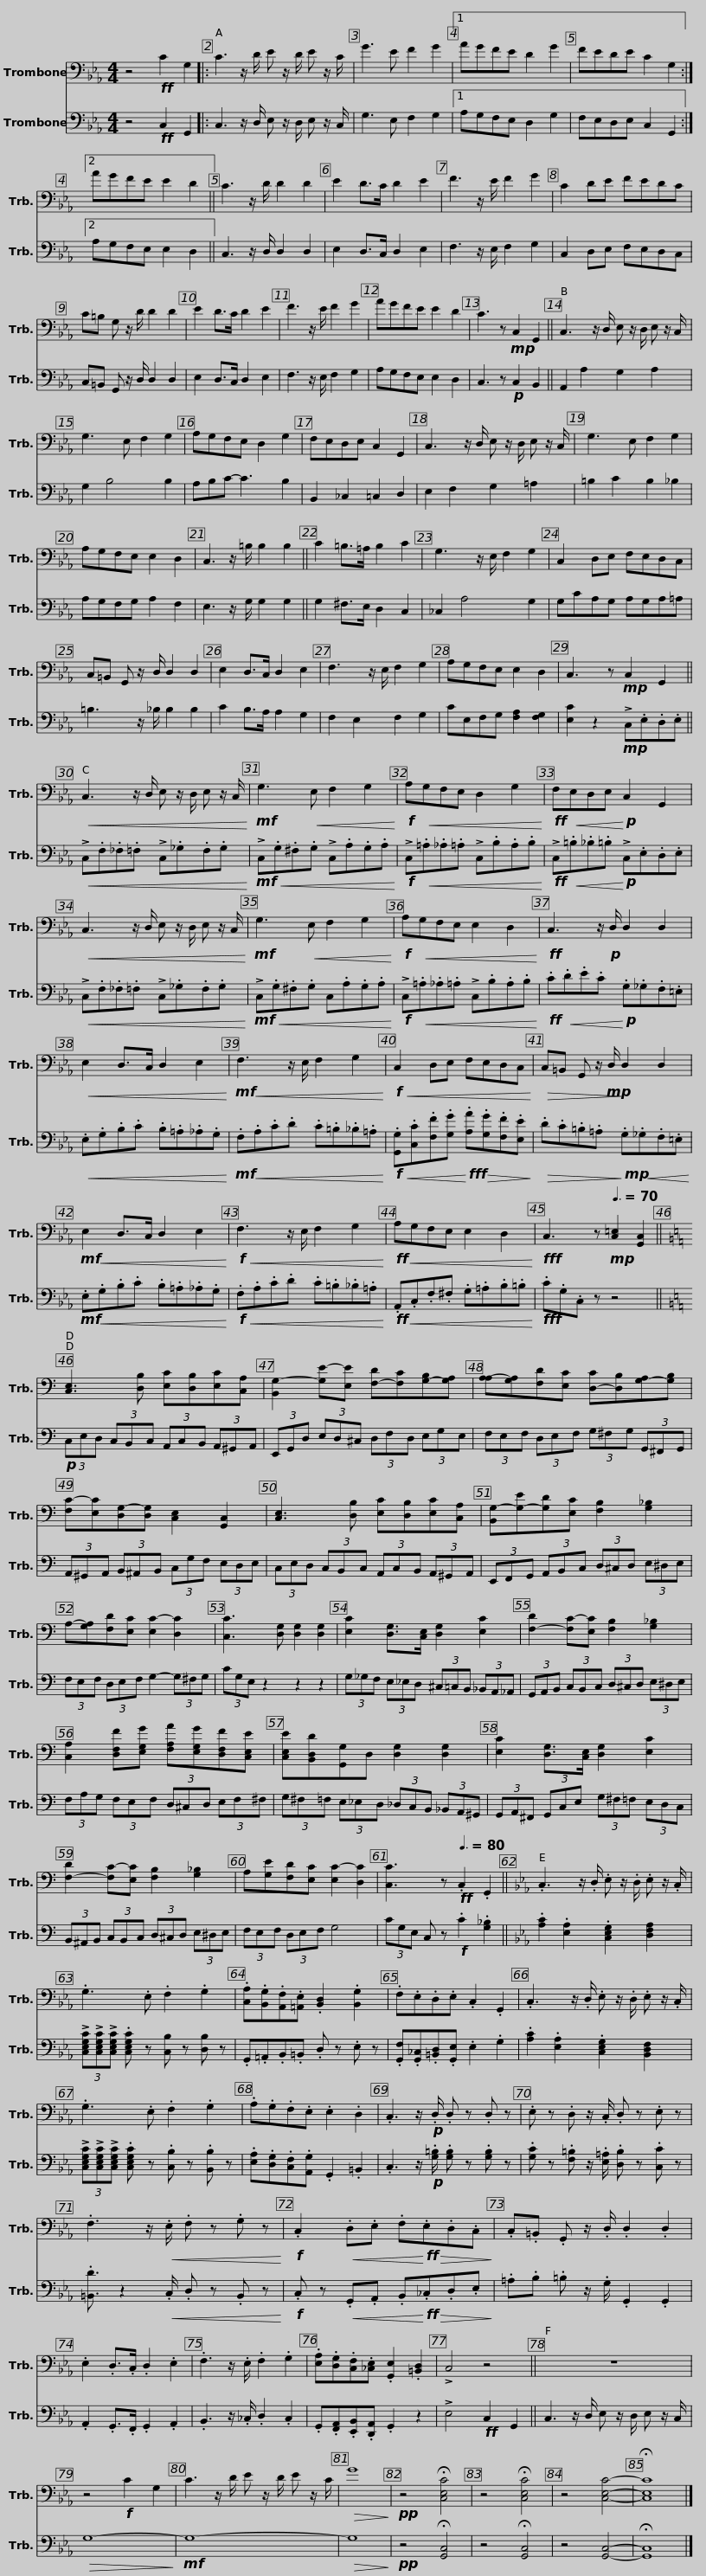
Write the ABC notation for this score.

X:1
%%score 1 2
L:1/8
M:4/4
I:linebreak $
K:Eb
V:1 bass
V:2 bass
V:1
 z4!ff! C2 G,2 |: C3 z/ D/ E z/ D/ E z/ C/ | G3 E F2 G2 |1 AGFE D2 G2 | FEDE C2 G,2 :|2$ %5
 AGFE E2 D2 || C3 z/ D/ D2 D2 | E2 D>C D2 E2 | F3 z/ E/ F2 G2 | C2 DE FEDC |$ %10
 C=B, G, z/ D/ D2 D2 | E2 D>C D2 E2 | F3 z/ E/ F2 G2 | AGFE E2 D2 | C3 z!mp! C,2 G,,2 ||$ %15
 C,3 z/ D,/ E, z/ D,/ E, z/ C,/ | G,3 E, F,2 G,2 | A,G,F,E, D,2 G,2 | F,E,D,E, C,2 G,,2 | C,3 z/ D,/ E, z/ D,/ E, z/ C,/ |$ %20
 G,3 E, F,2 G,2 | A,G,F,E, E,2 D,2 | C,3 z/ =B,/ B,2 B,2 || C2 =B,>=A, B,2 C2 | G,3 z/ E,/ F,2 G,2 | %25
 C,2 D,E, F,E,D,C, |$ C,=B,, G,, z/ D,/ D,2 D,2 | E,2 D,>C, D,2 E,2 | F,3 z/ E,/ F,2 G,2 | A,G,F,E, E,2 D,2 | %30
 C,3 z!mp! C,2 G,,2 ||$!<(! C,3 z/ D,/ E, z/ D,/ E, z/ C,/!<)! |!mf! G,3!<(! E, F,2 G,2!<)! |!f! A,!<(!G,F,E, D,2 G,2!<)! |!ff! F,!<(!E,D,E,!<)!!p! C,2 G,,2 |$ %35
!<(! C,3 z/ D,/ E, z/ D,/ E, z/ C,/!<)! |!mf! G,3!<(! E, F,2 G,2!<)! |!f! A,!<(!G,F,E, E,2 D,2!<)! |!ff! C,3 z/!p! D,/ D,2 D,2 |$!<(! E,2 D,>C, D,2 E,2!<)! | %40
!mf!!<(! F,3 z/ E,/ F,2 G,2!<)! |!f!!<(! C,2 D,E, F,E,D,C,!<)! |$!>(! C,=B,, G,, z/!mp! D,/!>)! D,2 D,2 |!mf!!<(! E,2 D,>C, D,2 E,2!<)! |!f!!<(! F,3 z/ E,/ F,2 G,2!<)! |$ %45
!ff!!<(! A,G,F,E, E,2 D,2!<)! |!fff! C,3 z!mp![Q:3/8=70] [C,=E,]2 [G,,C,]2 ||[K:C] [C,E,]3 [D,B,] [E,C][D,B,][E,C][C,A,] |$ [B,,G,-]2 [G,E-][E,E] [F,-D][F,C][G,-B,][G,A,] | [A,-A,][G,A,][F,D][E,C] [D,-C][D,B,][G,-A,][G,B,] |$ %50
 [F,C-][E,C][D,G,-][D,G,] [C,E,]2 [G,,C,]2 | [C,E,]3 [D,B,] [E,C][D,B,][E,C][C,A,] | [B,,G,-][G,-E][G,D][E,C] [F,B,]2 [G,_B,]2 |$ A,-[G,A,][F,D][E,C] [E,C-]2 [D,C]2 | [C,C]3 [D,G,] [D,G,]2 [D,G,]2 | %55
 [E,C]2 [D,G,]>[C,E,] [D,G,]2 [E,C]2 |$ [F,-D]2 [F,C-][E,C] [F,B,]2 [G,_B,]2 | [C,A,]2 [D,F,F][E,G,G] [F,A,A][E,G,G][D,F,F][C,E,E] |$ [C,E,E][B,,D,D][G,,G,]D, [D,G,]2 [D,G,]2 | [E,C]2 [D,G,]>[C,E,] [D,G,]2 [E,C]2 |$ %60
 [F,-D]2 [F,C-][E,C] [F,B,]2 [G,_B,]2 | A,[G,E][F,D][E,C] [E,C-]2 [D,C]2 | [C,C]3 z!ff![Q:3/8=80] .C,2 .G,,2 ||$[K:Eb] .C,3 z/ .D,/ .E, z/ .D,/ .E, z/ .C,/ | .G,3 .E, .F,2 .G,2 | %65
 .[C,A,].[B,,G,].[A,,F,].[=A,,E,] .[B,,D,]2 .[B,,G,]2 | .F,.E,.D,.E, .C,2 .G,,2 |$ .C,3 z/ .D,/ .E, z/ .D,/ .E, z/ .C,/ | .G,3 .E, .F,2 .G,2 | .A,.G,.F,.E, .E,2 .D,2 | %70
 .C,3 z/!p! .D,/ .D, z .D, z |$ .E, z .D, z/ .C,/ .D, z .E, z | .F,3 z/!<(! .E,/ .F, z .G, z!<)! |!f! .C,2!<(! .D,.E, .F,!<)!!ff!!>(!.E,.D,.C,!>)! | .C,.=B,, .G,, z/ .D,/ .D,2 .D,2 | %75
 .E,2 .D,>.C, .D,2 .E,2 |$ .F,3 z/ .E,/ .F,2 .G,2 | .[E,A,].[D,G,].[C,F,].[_C,E,] .[G,,E,]2 .[=B,,D,]2 | !>!C,4 z4 || z8 | %80
 z4!f! C2 G,2 | C3 z/ D/ E z/ D/ E z/ C/ |$!>(! G8!>)! |!pp! z4 !fermata![C,E,C]4 | z4 !fermata![C,E,C]4 | %85
 z4 [C,E,C]4- | !fermata![C,E,C]8 |] %87
V:2
 z4!ff! C,2 G,,2 |: C,3 z/ D,/ E, z/ D,/ E, z/ C,/ | G,3 E, F,2 G,2 |1 A,G,F,E, D,2 G,2 | F,E,D,E, C,2 G,,2 :|2$ %5
 A,G,F,E, E,2 D,2 || C,3 z/ D,/ D,2 D,2 | E,2 D,>C, D,2 E,2 | F,3 z/ E,/ F,2 G,2 | C,2 D,E, F,E,D,C, |$ %10
 C,=B,, G,, z/ D,/ D,2 D,2 | E,2 D,>C, D,2 E,2 | F,3 z/ E,/ F,2 G,2 | A,G,F,E, E,2 D,2 | C,3 z!p! C,2 B,,2 ||$ %15
 A,,2 A,2 G,2 A,2 | G,2 B,4 B,2 | A,B,C- C3 B,2 | B,,2 _C,2 =C,2 D,2 | E,2 F,2 G,2 =A,2 |$ %20
 =B,2 C2 B,2 _B,2 | A,G,F,G, A,2 F,2 | E,3 z/ G,/ G,2 G,2 || G,2 ^F,>E, D,2 C,2 | _C,2 A,4 G,2 | %25
 G,CA,G, A,G,A,=A, |$ =B,3 z/ _B,/ B,2 B,2 | C2 B,>A, A,2 G,2 | F,2 E,2 F,2 G,2 | CE,F,G, [F,A,]2 [F,G,]2 | %30
 [E,C]2 z2!mp! !>!C,.E,.D,.E, ||$!<(! !>!C,.F,._F,.=F, !>!C,._G,.F,.G,!<)! |!mf! !>!C,!<(!.G,.^F,.G, !>!C,.A,.G,.A,!<)! |!f! !>!C,!<(!.=A,._A,.=A, !>!C,.B,.A,.B,!<)! |!ff! !>!C,!<(!.=B,._B,.=B,!<)!!p! !>!C,.E,.D,.E, |$ %35
!<(! !>!C,.F,._F,.=F, !>!C,._G,.F,.G,!<)! |!mf! !>!C,!<(!.G,.^F,.G, C,.A,.G,.A,!<)! |!f! !>!C,!<(!.=A,._A,.=A, !>!C,.B,.A,.B,!<)! |!ff! .C!<(!.D.E.C!<)!!p! .G,._G,.F,.=E, |$!<(! .E,.G,.B,.C .B,.=A,._A,.G,!<)! | %40
!mf!!<(! .F,.A,.C.D .C.=B,._B,.=A,!<)! |!f!!<(! .[G,,G,].[C,C].[F,F].[G,G]!<)!!fff!!>(! .[A,A].[G,G].[F,F].[E,E]!>)! |$!>(! .D.C.=B,.=A,!>)!!mp!!<(! .G,._G,.F,.=E,!<)! |!mf!!<(! .E,.G,.B,.C .B,.=A,._A,.G,!<)! |!f!!<(! .F,.A,.C.D .C.=B,._B,.=A,!<)! |$ %45
!ff!!<(! .A,,.C,.F,.^F, .G,.=A,.B,.=B,!<)! |!fff! .C.G,.C, z z4 ||[K:C]!p! (3C,E,D, (3C,B,,C, (3A,,C,B,, (3A,,^G,,A,, |$ (3E,,G,,D, (3E,D,^C, (3D,F,D, (3E,G,E, | (3F,E,F, (3D,E,F, (3G,^F,G, (3G,,^F,,G,, |$ %50
 (3A,,^G,,A,, (3B,,^A,,B,, (3C,G,F, (3E,D,E, | (3C,E,D, (3C,B,,C, (3A,,C,B,, (3A,,^G,,A,, | (3E,,F,,G,, (3A,,B,,C, (3D,^C,D, (3E,^D,E, |$ (3F,E,F, (3D,E,F, G,2- (3G,^F,G, | (3CG,E, z2 z2 z2 | %55
 (3G,_G,F, (3E,_E,D, (3^C,=C,B,, (3_B,,A,,_A,, |$ (3G,,A,,B,, (3C,B,,C, (3D,^C,D, (3E,^D,E, | (3F,A,G, (3F,E,F, (3D,^C,D, (3E,F,^F, |$ (3G,^F,=F, (3E,_E,D, (3_D,C,B,, (3_B,,A,,^G,, | (3G,,A,,^F,, (3G,,C,E, (3G,^F,=F, (3E,D,C, |$ %60
 (3B,,^A,,B,, (3C,B,,C, (3D,^C,D, (3E,^D,E, | (3F,E,F, (3D,E,F, G,4 | (3CG,E, C, z!f! .C2 .[G,_B,]2 ||$[K:Eb] .[A,C]2 .[E,A,]2 .[C,E,G,]2 [D,F,A,]2 | (3!>![C,E,G,C]!>![C,E,G,C]!>![C,E,G,C] .[C,E,G,C] z [C,B,] z [D,B,] z | %65
 .G,,.=A,,.B,,.=B,, .D, z .E, z | .[G,,F,].[G,,_C,].[=B,,D,].[G,,E,] .E,2 .G,2 |$ .[A,C]2 .[E,A,]2 .[C,E,G,]2 [B,,D,F,]2 | (3!>![C,E,G,C]!>![C,E,G,C]!>![C,E,G,C] .[C,E,G,C] z .[C,B,] z .[B,,B,] z | .[E,A,].[D,G,].[C,F,].[A,,G,] .G,,2 .=B,,2 | %70
 .C,3 z/!p! .[G,=B,]/ .[G,B,] z .[G,B,] z |$ .[G,C] z .[F,=B,] z/ .[E,=A,]/ .[D,B,] z .[C,C] z | .[=B,,D]3/2 z2!<(! .C,/ .D, z .B,, z!<)! |!f! .C, z!<(! .G,,.A,, .B,,!<)!!ff!!>(!._C,.D,.E,!>)! | .=A,.B, .=B, z/ .G,/ .G,,2 .G,,2 | %75
 .A,,2 .G,,>.F,, .G,,2 .A,,2 |$ .B,,3 z/ ._C,/ .D,2 .C,2 | .G,,.[F,,A,,].[E,,B,,].[D,,A,,] .G,,2 z2 | !>!E,4!ff! C,2 G,,2 || C,3 z/ D,/ E, z/ D,/ E, z/ C,/ | %80
!>(! G,8-!>)! |!mf! G,8- |$!>(! G,8!>)! |!pp! z4 !fermata![G,,C,]4 | z4 !fermata![G,,C,]4 | %85
 z4 [G,,C,]4- | !fermata![G,,C,]8 |] %87
